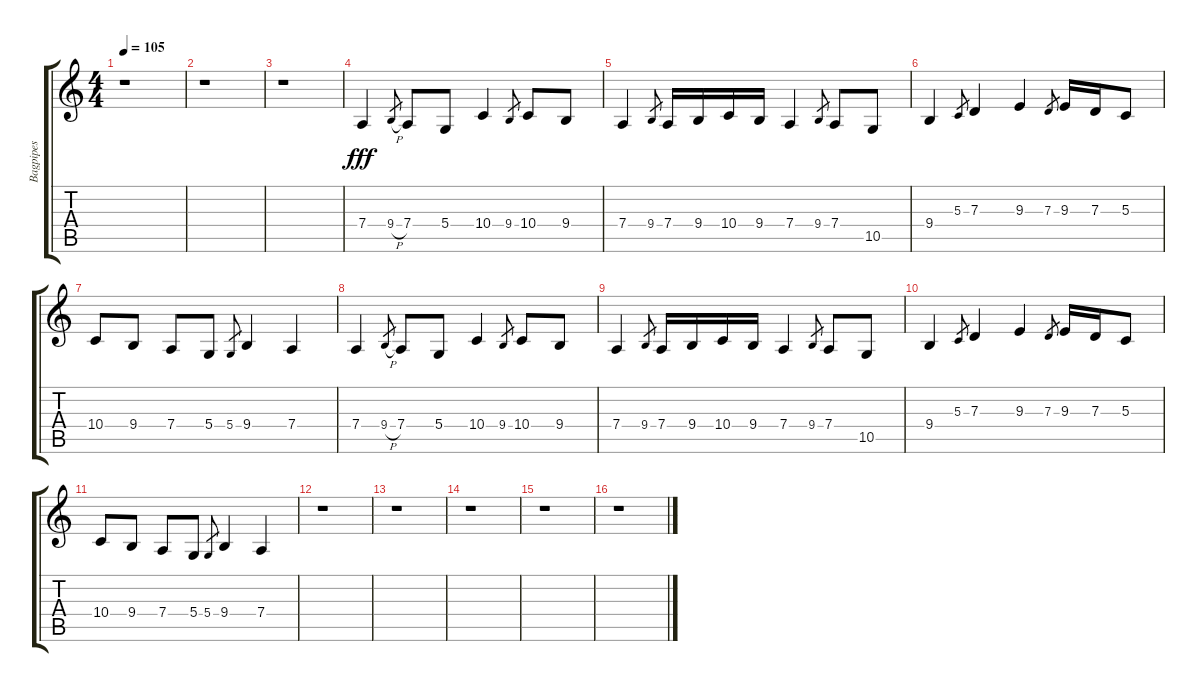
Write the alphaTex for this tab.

\track ("Bagpipes" "Bagpipes") {instrument viola}
\staff {score tabs}
\tuning (E4 B3 G3 D3 A2 E2) {hide}
\ts (4 4)
\tempo 105
\clef g2
\ks c
r.1{dy fff} |
r.1 |
r.1 |
7.4.4 9.4{h}.8{gr} 7.4.8 5.4.8 10.4.4 9.4.8{gr} 10.4.8 9.4.8 |
7.4.4 9.4.8{gr} 7.4.16 9.4.16 10.4.16 9.4.16 7.4.4 9.4.8{gr} 7.4.8 10.5.8 |
9.4.4 5.3.8{gr} 7.3.4 9.3.4 7.3.8{gr} 9.3.16 7.3.16 5.3.8 |
10.4.8 9.4.8 7.4.8 5.4.8 5.4.8{gr} 9.4.4 7.4.4 |
7.4.4 9.4{h}.8{gr} 7.4.8 5.4.8 10.4.4 9.4.8{gr} 10.4.8 9.4.8 |
7.4.4 9.4.8{gr} 7.4.16 9.4.16 10.4.16 9.4.16 7.4.4 9.4.8{gr} 7.4.8 10.5.8 |
9.4.4 5.3.8{gr} 7.3.4 9.3.4 7.3.8{gr} 9.3.16 7.3.16 5.3.8 |
10.4.8 9.4.8 7.4.8 5.4.8 5.4.8{gr} 9.4.4 7.4.4 |
r.1 |
r.1 |
r.1 |
r.1 |
r.1
